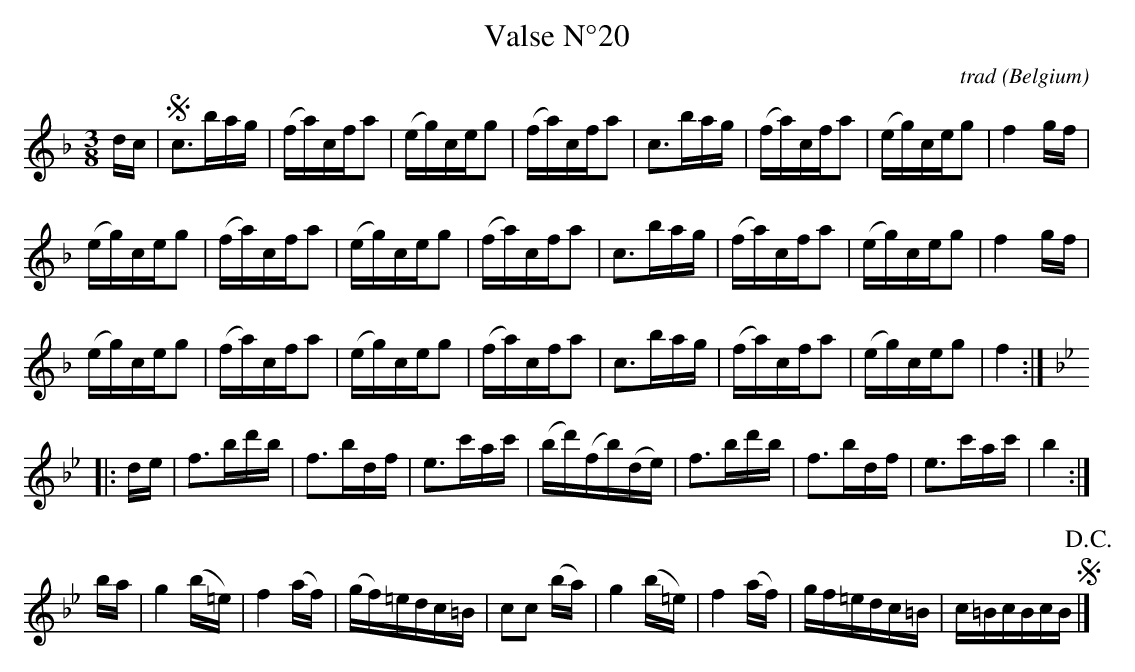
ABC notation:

X:1
T:Valse N°20
C:trad
O:Belgium
M:3/8
K:Fmaj
L:1/16
dc|!segno!c3bag|(fa)cfa2|(eg)ceg2|(fa)cfa2|c3bag|(fa)cfa2|(eg)ceg2|f4 gf|
(eg)ceg2|(fa)cfa2|(eg)ceg2|(fa)cfa2|c3bag|(fa)cfa2|(eg)ceg2|f4 gf|
(eg)ceg2|(fa)cfa2|(eg)ceg2|(fa)cfa2|c3bag|(fa)cfa2|(eg)ceg2|f4:|
K:Bbmaj
|:de|f3bd'b|f3bdf|e3c'ac'|(bd')(fb)(de)|f3bd'b|f3bdf|e3c'ac'|b4:|
ba|g4(b=e)|f4(af)|(gf)=edc=B|c2c2 (ba)|g4 (b=e)|f4 (af)|gf=edc=B|c=BcBcB!segno!!D.C.!|]
